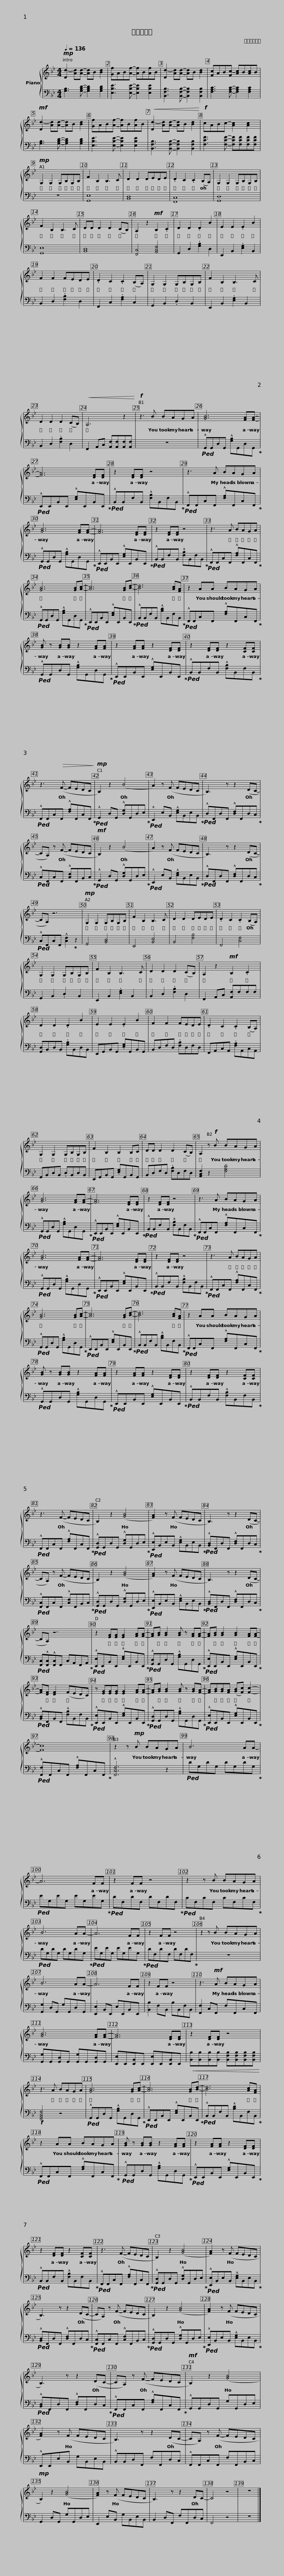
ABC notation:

X:1
%%score { 1 | 2 }
L:1/8
Q:1/4=136
M:4/4
I:linebreak $
K:Bb
V:1 treble
V:2 bass
V:1
!mp! [Dd-]2 [Ad][Ad]- [Ad]B [Bd]2 | [Gf]AB[Af]- [Af]B[Af]B | [Dd-]2 [Ad][Ad]- [Ad]B [Bd]2 | [Fc]AB[Fc-] [Ac]B[Ac]B |!mf! [Dd-]2 [Ad][Ad]- [Ad]B [Bd]2 | %5
 [Gf]AB[Af]- [Af]B[Af]B |!<(! [Dd-]2 [Ad][Ad]- [Ad]B [Bd]2!<)! |$!f! cABc- [Ac]2 [Ac]2 |!mp! G,2 G,2 G,B,G,B, | F2 B,2 B,3 C | %10
 D2 D2 DEDE | .D2 C2 .C2 (B,A,) | G,2 G,2 G,B,G,B, | F2 B,2 B,3 C |$ DD D2 D2 (CB,) | %15
 A,2 z2!mf! B,2 .C2 | D2 D2 .D2 B2 | E2 E2 .E2 B2 | F2 F2 FEDE | .D2 C2 .C2 (B,A,) | %20
 G,2 G,2 G,B,G,B, | F2 B,2 B,3 C | D2 D2 D2 (CB,) |$!<(! A,6 z2!<)! |!f! z3 B BAGA | %25
 [GB]6 [FA][FA]- | [FA]6 [DF][DF] | z2 [DF][DF] z4 |$ z3 A BAGA | [GB]6 [FA][FA]- | %30
 [FA]6 [DF][DF] | z2 [DF][DF] z4 | z3 A BAGA | [GB]6 [GB][Ac]- |$ [Ac]6 [GB][Bd]- | %35
 [Bd]6 [Ac][FA] | z2 AA BAGA | [GB] z [GB][GB] z2 [FA][FA] | z2 [FA][FA] z2 [DF][DF] |$ z2 [DF][DF] z2 [CF][CF] | %40
 z3!>(! (F- FEDC!>)! |!mp! B,2) z2 (B4 | A2) z (F FEDC | B,3) z z2 (DC- | CA,) z (F- FEDC |$ %45
!mf! B,2) z2 (B4 | A2) z (F FEDC | B,3) z z2 (DC- | CA,) z6 |!mp! G,2 G,2 G,B,G,B, | %50
 F2 B,2 B,3 C | D2 D2 DEDE | .D2 C2 .C2 (B,A,) |$ G,2 G,2 G,B,G,B, | F2 B,2 B,3 C | %55
 D2 D2 D2 (CB,) | A,2 z2!mf! B,2 .C2 | D2 D2 .D2 B2 | E2 E2 .E2 B2 | F2 F2 FEDE |$ %60
 .D2 C2 .C2 (B,A,) | G,2 G,2 G,B,G,B, | F2 B,2 B,2 B,C | DD D2 D2 (CB,) | A,2 z!f! B BAGA | %65
 [GB]6 [FA][FA]- |$ [FA]6 [DF][DF] | z2 [DF][DF] z4 | z3 A BAGA | [GB]6 [FA][FA]- | %70
 [FA]6 [DF][DF] |$ z2 [DF][DF] z4 | z3 A BAGA | [GB]6 [GB][Ac]- | [Ac]6 [GB][Bd]- | %75
 [Bd]6 [Ac][FA] | z2 AA BAGA |$ [GB] z [GB][GB] z2 [FA][FA] | z2 [FA][FA] z2 [DF][DF] | z2 [DF][DF] z2 [CF][CF] | %80
 z3 (F- FEDC | B,2) z2 ([GB]4 | [FA]2) z (F FEDC |$ B,3) z z2 (DC- | CA,) z (F- FEDC | %85
 B,2) z2 ([GB]4 | [FA]2) z (F FEDC | B,3) z z2 (DC- | CA,) z6 |$ z2 [EG][EG] [EG]2 [FA][FA]- | %90
 [FA][GB] [GB]2 [GB] z [FA][FA]- | [FA][GB] [GB]2 [GB]2 [FA][FA]- | [FA][DF] [DF]2 (FEDC) | z [EG][EG][EG] [EG]2 [FA][FA]- | [FA][GB] [GB]2 [GB] z [GB][FA]- |$ %95
 [FA][GB][GB][FA] ([GB][Fc]) [Fc]2- | [Fc]8 | z2 z!mp! B BAGA | B6 AA- | A6 FF | %100
 z2 FF z4 |$ z2 z B BAGA | B6 AA- | A6 FF | z2 FF z4 | %105
 z2 z B BAGA |$ B6 AA- | A6 FF | z2 FF z4 | z3!mf! A BAGA | %110
 [GB]6 [FA][FA]- | [FA]6 [DF][DF] |$ z2 [DF][DF] z4 | z3 A BAGA | [GB]6 [GB][Ac]- | %115
 [Ac]6 [GB][Bd]- | [Bd]6 [Ac][FA] | z2 AA BAGA |$ [GB] z [GB][GB] z2 [FA][FA] | z2 [FA][FA] z2 [DF][DF] | %120
 z2 [DF][DF] z2 [CF][CF] | z3 (F- FEDC | B,2) z2 ([GB]4 | [FA]2) z (F FEDC |$ B,3) z z2 (DC- | %125
 CA,) z (F- FEDC | B,2) z2 ([GB]4 | [FA]2) z (F FEDC | B,3) z z2 (DC- | CA,) z (F- FEDC |$ %130
!mf! B,2) z2 ([GB]4 | [FA]2) z (F FEDC | B,3) z z2 (DC- | CA,) z (F- FEDC |!mp! B,2) z2 ([GB]4 | %135
 [FA]2) z (F FEDC | B,3) z z2 DC- |$ C4 z4 | z8 |] %139
V:2
 [G,B,]3 [G,B,D]- [G,B,D]2 [G,B,D]2 | [E,B,E]3 [E,B,E]- [E,B,E]2 [E,B,E]2 | [B,,F,B,]3 [B,,F,B,]- [B,,F,B,]2 [B,,F,B,]2 | [F,A,C]3 [F,A,C]- [F,A,C]2 [F,A,C]2 | [G,B,]3 [G,B,D]- [G,B,D]2 [G,B,D]2 | %5
 [E,B,E]3 [E,B,E]- [E,B,E]2 [E,B,E]2 | [B,,F,B,]3 [B,,F,B,]- [B,,F,B,]2 [B,,F,B,]2 |$ [F,CF]3 [F,CF]- [F,CF][F,CF][F,CF][F,CF] | z8 | [G,,E,]8 | %10
 [B,,D,]8 | [F,,C,]8 | [G,,D,]8 | [G,,E,]8 |$ [B,,D,]8 | %15
 [F,,C,]4 [A,,C,F,]4 | G,,2 D,2 .[G,B,]2 D,2 | E,,2 B,,2 .[E,G,]2 B,,2 | B,,2 D,2 .[F,B,]2 D,2 | F,,2 C,2 .[F,A,]2 C,2 | %20
 G,,2 B,,2 .D,2 B,,2 | E,,2 B,,2 .[E,G,]2 B,,2 | B,,2 D,2 .[F,B,]2 D,2 |$ F,,2 A,,C, [A,,F,][A,,F,][A,,F,][A,,F,] | z8 | %25
!ped! !^!G,,G,,D,G,, !^![G,B,]G,,D,G,,!ped-up! |!ped! !^!E,,E,,B,,E,, !^![E,G,]E,,B,,E,,!ped-up! |!ped! !^!B,,B,,F,B,, !^![F,B,]B,,F,B,,!ped-up! |$!ped! !^!F,,F,,C,F,, !^![F,A,]F,,C,F,,!ped-up! |!ped! !^!G,,G,,D,G,, !^![G,B,]G,,D,G,,!ped-up! | %30
!ped! !^!E,,E,,B,,E,, !^![E,G,]E,,B,,E,,!ped-up! |!ped! !^!B,,B,,F,B,, !^![F,B,]B,,F,B,,!ped-up! |!ped! !^!F,,F,,C,F,, !^![F,A,]F,,C,F,,!ped-up! |!ped! !^!G,,G,,D,G,, !^![G,B,]G,,D,G,,!ped-up! |$!ped! !^!E,,E,,B,,E,, !^![E,G,]E,,B,,E,,!ped-up! | %35
!ped! !^!B,,B,,F,B,, !^![B,D]B,,F,B,,!ped-up! |!ped! !^!F,,F,,C,F,, !^![F,A,]F,,C,F,,!ped-up! |!ped! !^!G,,G,,D,G,, !^![G,B,]G,,D,G,,!ped-up! |!ped! !^!E,,E,,B,,E,, !^![E,G,]E,,B,,E,,!ped-up! |$!ped! !^!B,,B,,F,B,, !^![F,B,]B,,F,B,,!ped-up! | %40
!ped! !^!F,,F,,C,F,, !^![F,A,]F,,C,F,,!ped-up! |!ped! !^!G,,2 D,G,, !^![D,G,]G,,D,E,!ped-up! |!ped! !^!E,,2 E,B,, !^![E,G,]B,,E,B,,!ped-up! |!ped! !^!D,F,,D,F,, !^![D,F,]F,,D,C,!ped-up! |!ped! !^!C,F,,C,F,, !^![C,F,]F,,B,,C,!ped-up! |$ %45
!ped! !^!G,,2 D,G,, !^![D,G,]G,,D,E,!ped-up! |!ped! !^!E,,2 E,B,, !^![E,G,]B,,E,B,,!ped-up! |!ped! !^!D,F,,D,F,, !^![D,F,]F,,D,C,!ped-up! |!ped! !^!C,F,,C,F,, !^![C,F,]2!ped-up! z2 | G,,4 [B,,D,]4 | %50
 E,,4 [B,,E,]4 | B,,4 [F,B,]4 | F,,4 [C,F,]4 |$ G,,2 B,,2 .D,2 B,,2 | E,,2 B,,2 .[E,G,]2 B,,2 | %55
 B,,2 D,2 .[F,B,]2 D,2 | F,,2 A,,C, [A,,F,]F,F,F, | [G,,D,]B,,D,B,, .[G,B,]B,,D,B,, | E,,G,,B,,G,, .[E,G,]G,,B,,G,, | B,,D,F,D, .[F,B,]D,F,D, |$ %60
 F,,A,,C,A,, .[F,A,]A,,C,A,, | G,,B,,D,B,, .D,B,,D,B,, | E,,G,,B,,G,, .[E,G,]G,,B,,G,, | B,,D,F,D, .[F,B,]D,F,D, | [A,,C,F,]2 z2 [F,A,D]4 | %65
!ped! !^!G,,G,,D,G,, !^![G,B,]G,,D,G,,!ped-up! |$!ped! !^!E,,E,,B,,E,, !^![E,G,]E,,B,,E,,!ped-up! |!ped! !^!B,,B,,F,B,, !^![F,B,]B,,F,B,,!ped-up! |!ped! !^!F,,F,,C,F,, !^![F,A,]F,,C,F,,!ped-up! |!ped! !^!G,,G,,D,G,, !^![G,B,]G,,D,G,,!ped-up! | %70
!ped! !^!E,,E,,B,,E,, !^![E,G,]E,,B,,E,,!ped-up! |$!ped! !^!B,,B,,F,B,, !^![F,B,]B,,F,B,,!ped-up! |!ped! !^!F,,F,,C,F,, !^![F,A,]F,,C,F,,!ped-up! |!ped! !^!G,,G,,D,G,, !^![G,B,]G,,D,G,,!ped-up! |!ped! !^!E,,E,,B,,E,, !^![E,G,]E,,B,,E,,!ped-up! | %75
!ped! !^!B,,B,,F,B,, !^![B,D]B,,F,B,,!ped-up! |!ped! !^!F,,F,,C,F,, !^![F,A,]F,,C,F,,!ped-up! |$!ped! !^!G,,G,,D,G,, !^![G,B,]G,,D,G,,!ped-up! |!ped! !^!E,,E,,B,,E,, !^![E,G,]E,,B,,E,,!ped-up! |!ped! !^!B,,B,,F,B,, !^![F,B,]B,,F,B,,!ped-up! | %80
!ped! !^!F,,F,,C,F,, !^![F,A,]F,,C,F,,!ped-up! |!ped! !^![G,,D,]G,,D,G,, !^![D,G,]G,,D,E,!ped-up! |!ped! !^![E,,E,]B,,E,B,, !^![E,G,]B,,E,B,,!ped-up! |$!ped! !^![B,,D,]F,,D,F,, !^![D,F,]F,,D,C,!ped-up! |!ped! !^![F,,C,]F,,C,F,, !^![C,F,]F,,B,,C,!ped-up! | %85
!ped! !^![G,,D,]G,,D,G,, !^![D,G,]G,,D,E,!ped-up! |!ped! !^![E,,E,]B,,E,B,, !^![E,G,]B,,E,B,,!ped-up! |!ped! !^![B,,D,]F,,D,F,, !^![D,F,]F,,D,C,!ped-up! |!ped! [F,,C,]!^![F,,C,]!^![F,,C,]F,, C,A,,F,,A,,!ped-up! |$!ped! !^![E,,E,]E,,B,,E,, !^![E,G,]E,,B,,E,,!ped-up! | %90
!ped! !^![G,,D,]G,,D,G,, !^![G,B,]G,,D,G,,!ped-up! |!ped! !^![E,,E,]E,,B,,E,, !^![E,G,]E,,B,,E,,!ped-up! |!ped! !^![B,,D,]F,,B,,F,, !^![F,B,]B,,F,B,,!ped-up! |!ped! !^![E,,E,]E,,B,,E,, !^![E,G,]E,,B,,E,,!ped-up! |!ped! !^![G,,D,]G,,D,G,, !^![G,B,]G,,D,G,,!ped-up! |$ %95
!ped! !^![E,,E,]E,,B,,E,, !^![E,G,]E,,B,,E,,!ped-up! |!ped! !^![F,,F,]F,,C,F,, !^![F,A,]F,,C,F,,!ped-up! | !^![F,,C,F,]6 z2 |!ped! DG,DG, DG,DG,!ped-up! |!ped! EG,EG, EG,EG,!ped-up! | %100
!ped! DF,DF, DF,DF,!ped-up! |$!ped! CF,CF, CF,CF,!ped-up! |!ped! DG,DG, DG,DG,!ped-up! |!ped! EG,EG, EG,EG,!ped-up! |!ped! DF,DF, DF,DF,!ped-up! | %105
 z8 |$ [G,,G,]2 D,G,, G,G,,D,G,, | [E,,E,]2 B,,E,, E,E,,B,,E,, | [B,,B,]2 F,B,, B,B,,F,B,, | [F,,F,]2 C,F,, F,F,,C,F,, | %110
 [G,,G,]G,,[G,,D,]G,, [G,,G,]G,,[G,,D,]G,, | [E,,E,]E,,[E,,B,,]E,, [E,,E,]E,,[E,,B,,]E,, |$!<(! [B,,B,][B,,B,][B,,B,][B,,B,] [B,,F,B,][B,,F,B,][B,,F,B,][B,,F,B,]!<)! |!f! [F,,A,,C,F,]4 z4 |!ped! !^!G,,G,,D,G,, !^![G,B,]G,,D,G,,!ped-up! | %115
!ped! !^!E,,E,,B,,E,, !^![E,G,]E,,B,,E,,!ped-up! |!ped! !^!B,,B,,F,B,, !^![B,D]B,,F,B,,!ped-up! |!ped! !^!F,,F,,C,F,, !^![F,A,]F,,C,F,,!ped-up! |$!ped! !^!G,,G,,D,G,, !^![G,B,]G,,D,G,,!ped-up! |!ped! !^!E,,E,,B,,E,, !^![E,G,]E,,B,,E,,!ped-up! | %120
!ped! !^!B,,B,,F,B,, !^![F,B,]B,,F,B,,!ped-up! |!ped! !^!F,,F,,C,F,, !^![F,A,]F,,C,F,,!ped-up! |!ped! !^![G,,D,]G,,D,G,, !^![D,G,]G,,D,E,!ped-up! |!ped! !^![E,,E,]B,,E,B,, !^![E,G,]B,,E,B,,!ped-up! |$!ped! !^![B,,D,]F,,D,F,, !^![D,F,]F,,D,C,!ped-up! | %125
!ped! !^![F,,C,]F,,C,F,, !^![C,F,]F,,B,,C,!ped-up! |!ped! !^![G,,D,]G,,D,G,, !^![D,G,]G,,D,E,!ped-up! |!ped! !^![E,,E,]B,,E,B,, !^![E,G,]B,,E,B,,!ped-up! |!ped! !^![B,,D,]F,,D,F,, !^![D,F,]F,,D,C,!ped-up! |!ped! !^!F,,F,,C,F,, !^![F,A,]F,,C,F,,!ped-up! |$ %130
 !^!G,,G,,D,G,, G,G,,D,E, | !^!E,,E,,E,B,, G,B,,E,B,, | !^!B,,B,,D,F,, F,F,,D,C, | !^!F,,F,,C,F,, F,F,,B,,C, | G,,2 D,G,, G,G,,D,E, | %135
 E,,2 E,B,, G,B,,E,B,, | B,,2 D,F,, F,F,,D,C, |$ F,,4 z4 | z8 |] %139
